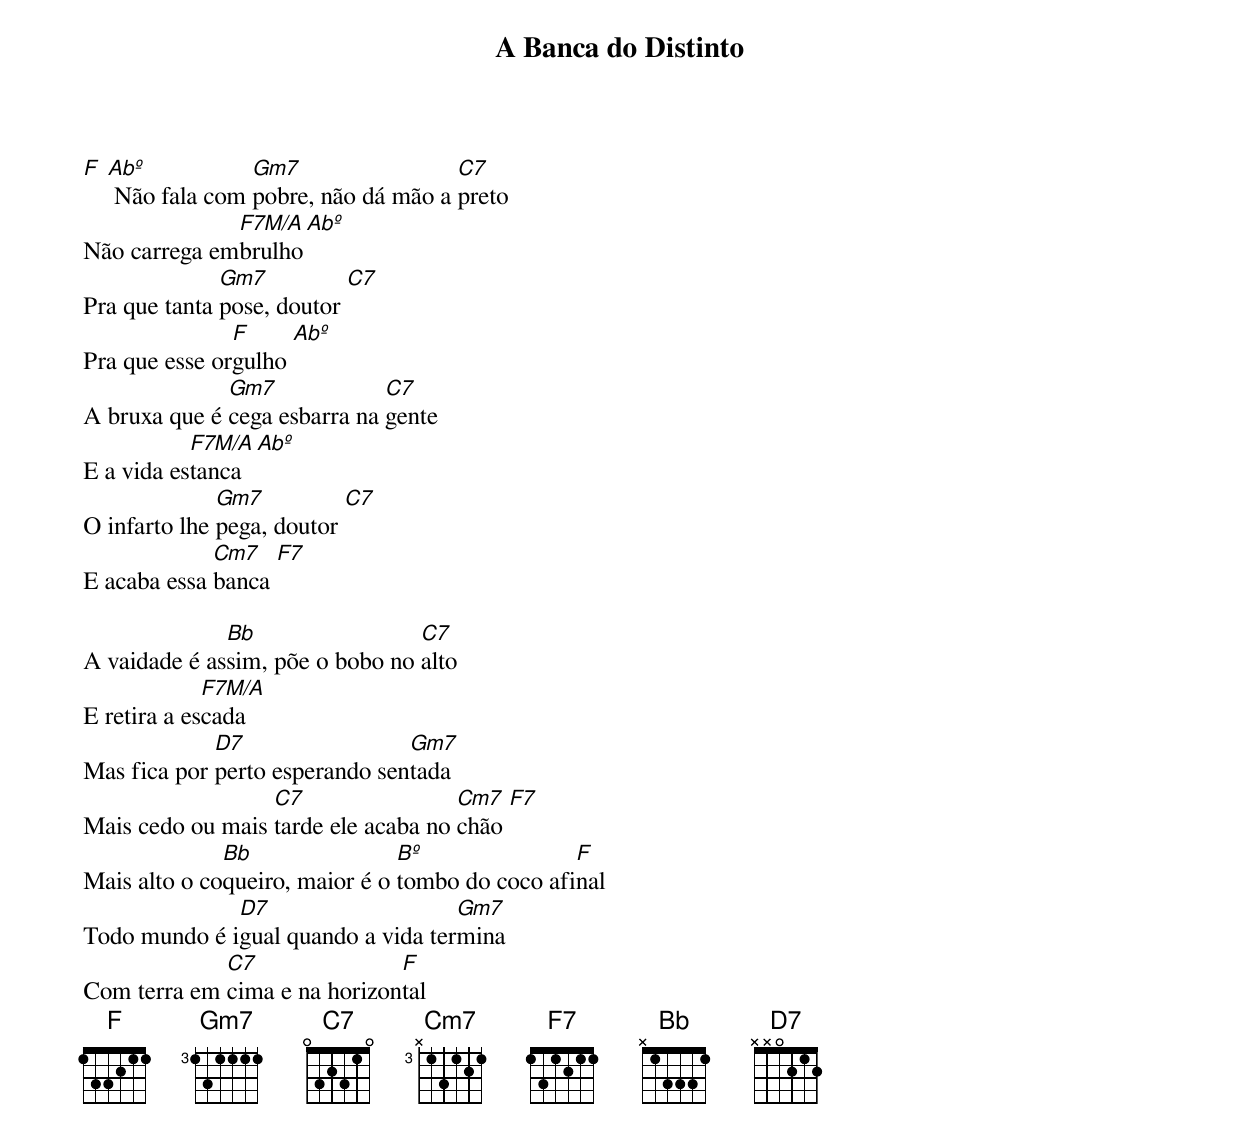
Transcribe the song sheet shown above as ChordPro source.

{title: A Banca do Distinto}
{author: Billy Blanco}
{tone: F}

[F] [Abº] Não fala com [Gm7]pobre, não dá mão a [C7]preto
Não carrega em[F7M/A]brulho[Abº]
Pra que tanta [Gm7]pose, doutor [C7]
Pra que esse or[F]gulho [Abº]
A bruxa que é [Gm7]cega esbarra na [C7]gente
E a vida es[F7M/A]tanca[Abº]
O infarto lhe [Gm7]pega, doutor [C7]
E acaba essa [Cm7]banca [F7]

A vaidade é as[Bb]sim, põe o bobo no [C7]alto
E retira a es[F7M/A]cada
Mas fica por [D7]perto esperando sen[Gm7]tada
Mais cedo ou mais [C7]tarde ele acaba no [Cm7]chão [F7]
Mais alto o co[Bb]queiro, maior é o [Bº]tombo do coco afi[F]nal
Todo mundo é i[D7]gual quando a vida ter[Gm7]mina
Com terra em [C7]cima e na horizon[F]tal
